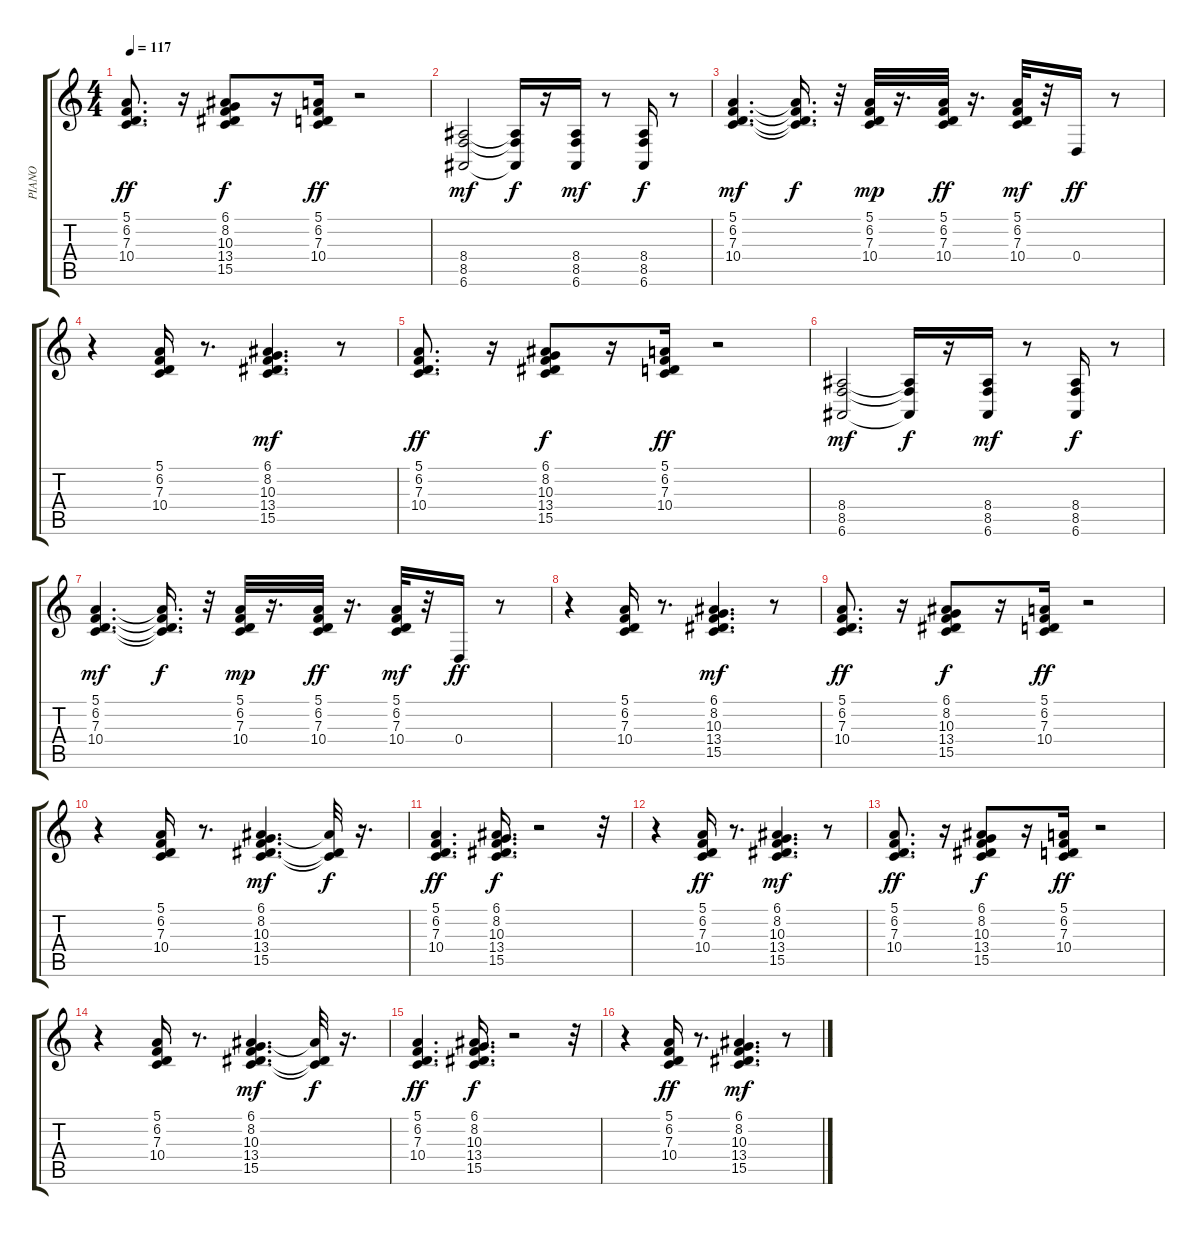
\track ("PIANO" "PIANO") {instrument acousticgrandpiano}
\staff {score tabs}
\tuning (E4 B3 G3 D3 A2 E2) {hide}
\ts (4 4)
\tempo 117
\clef g2
\ks c
(5.1 6.2 7.3 10.4).8{d dy ff} r.16 (6.1 8.2 10.3 13.4 15.5).8{dy f} r.16 (5.1 6.2 7.3 10.4).16{dy ff} r.2 |
(8.4 8.5 6.6).2{dy mf} (8.4{t} 8.5{t} 6.6{t}).16{dy f} r.16 (8.4 8.5 6.6).16{dy mf} r.8 (8.4 8.5 6.6).16{dy f} r.8 |
(5.1 6.2 7.3 10.4).4{d dy mf} (5.1{t} 6.2{t} 7.3{t} 10.4{t}).16{d dy f} r.32 (5.1 6.2 7.3 10.4).32{dy mp} r.16{d} (5.1 6.2 7.3 10.4).32{dy ff} r.16{d} (5.1 6.2 7.3 10.4).32{dy mf} r.32 0.4.16{dy ff} r.8 |
r.4 (5.1 6.2 7.3 10.4).16 r.8{d} (6.1 8.2 10.3 13.4 15.5).4{d dy mf} r.8 |
(5.1 6.2 7.3 10.4).8{d dy ff} r.16 (6.1 8.2 10.3 13.4 15.5).8{dy f} r.16 (5.1 6.2 7.3 10.4).16{dy ff} r.2 |
(8.4 8.5 6.6).2{dy mf} (8.4{t} 8.5{t} 6.6{t}).16{dy f} r.16 (8.4 8.5 6.6).16{dy mf} r.8 (8.4 8.5 6.6).16{dy f} r.8 |
(5.1 6.2 7.3 10.4).4{d dy mf} (5.1{t} 6.2{t} 7.3{t} 10.4{t}).16{d dy f} r.32 (5.1 6.2 7.3 10.4).32{dy mp} r.16{d} (5.1 6.2 7.3 10.4).32{dy ff} r.16{d} (5.1 6.2 7.3 10.4).32{dy mf} r.32 0.4.16{dy ff} r.8 |
r.4 (5.1 6.2 7.3 10.4).16 r.8{d} (6.1 8.2 10.3 13.4 15.5).4{d dy mf} r.8 |
(5.1 6.2 7.3 10.4).8{d dy ff} r.16 (6.1 8.2 10.3 13.4 15.5).8{dy f} r.16 (5.1 6.2 7.3 10.4).16{dy ff} r.2 |
r.4 (5.1 6.2 7.3 10.4).16 r.8{d} (6.1 8.2 10.3 13.4 15.5).4{d dy mf} (6.1{t} 13.4{t} 15.5{t}).32{dy f} r.16{d} |
(5.1 6.2 7.3 10.4).4{d dy ff} (6.1 8.2 10.3 13.4 15.5).16{d dy f} r.2 r.32 |
r.4 (5.1 6.2 7.3 10.4).16{dy ff} r.8{d} (6.1 8.2 10.3 13.4 15.5).4{d dy mf} r.8 |
(5.1 6.2 7.3 10.4).8{d dy ff} r.16 (6.1 8.2 10.3 13.4 15.5).8{dy f} r.16 (5.1 6.2 7.3 10.4).16{dy ff} r.2 |
r.4 (5.1 6.2 7.3 10.4).16 r.8{d} (6.1 8.2 10.3 13.4 15.5).4{d dy mf} (6.1{t} 13.4{t} 15.5{t}).32{dy f} r.16{d} |
(5.1 6.2 7.3 10.4).4{d dy ff} (6.1 8.2 10.3 13.4 15.5).16{d dy f} r.2 r.32 |
r.4 (5.1 6.2 7.3 10.4).16{dy ff} r.8{d} (6.1 8.2 10.3 13.4 15.5).4{d dy mf} r.8
